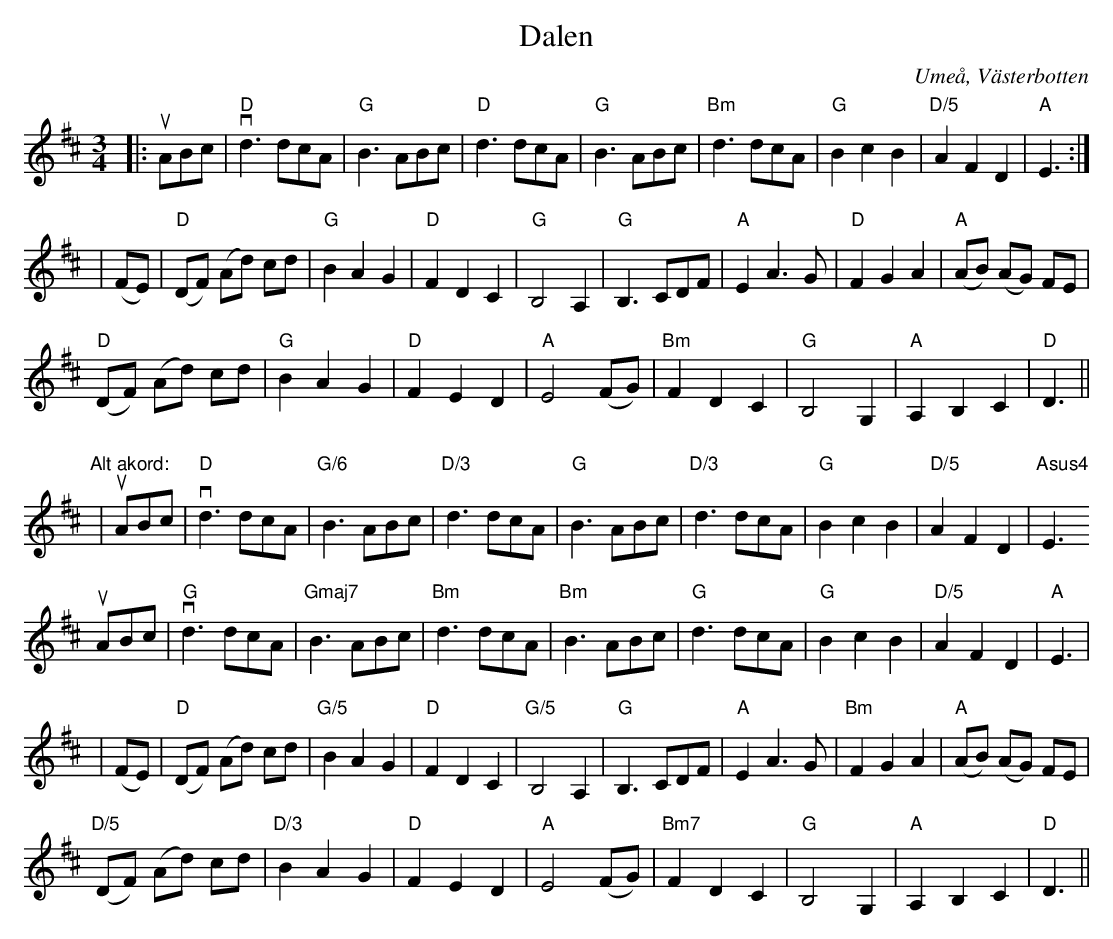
X:1
T:Dalen
O:Umeå, Västerbotten
M:3/4
L:1/8
K:D
|: uABc | "D"vd3 dcA | "G"B3 ABc | "D" d3 dcA | "G"B3 ABc | "Bm"d3 dcA | "G"B2 c2 B2 | "D/5"A2 F2 D2 | "A"E3 :|
| (FE) | "D"(DF) (Ad) cd | "G"B2 A2 G2 | "D"F2 D2 C2 | "G"B,4 A,2 | "G"B,3 CDF | "A"E2 A3 G | "D"F2 G2 A2 | "A"(AB) (AG) FE |
 "D"(DF) (Ad) cd | "G"B2 A2 G2 | "D"F2 E2 D2 | "A"E4 (FG) | "Bm"F2 D2 C2 | "G"B,4 G,2 | "A"A,2 B,2 C2 | "D"D3 ||
" "
"Alt akord:"
| uABc | "D"vd3 dcA | "G/6"B3 ABc | "D/3" d3 dcA | "G"B3 ABc | "D/3"d3 dcA | "G"B2 c2 B2 | " D/5"A2 F2 D2 | "Asus4"E3
uABc | "G"vd3 dcA | "Gmaj7"B3 ABc | "Bm" d3 dcA | "Bm"B3 ABc | "G"d3 dcA | "G"B2 c2 B2 | " D/5"A2 F2 D2 | "A"E3 |
| (FE) | "D"(DF) (Ad) cd | "G/5"B2 A2 G2 | "D"F2 D2 C2 | "G/5"B,4 A,2 | "G"B,3 CDF | "A"E2 A3 G | "Bm"F2 G2 A2 | "A"(AB) (AG) FE |
 "D/5"(DF) (Ad) cd | "D/3"B2 A2 G2 | "D"F2 E2 D2 | "A"E4 (FG) | "Bm7"F2 D2 C2 | "G"B,4 G,2 | "A"A,2 B,2 C2 | "D"D3 ||
